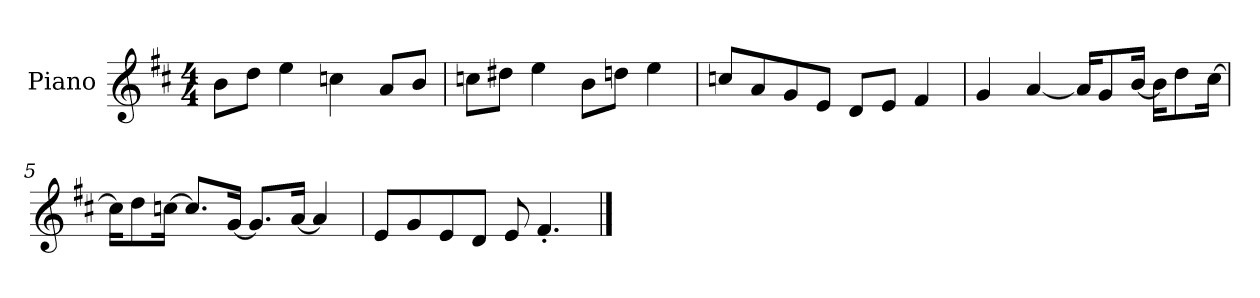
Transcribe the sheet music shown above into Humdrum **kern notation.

**kern
*part1
*staff1
*I"Piano
*I'P-no
*clefG2
*k[f#c#]
*M4/4
*MM90
=1
8b\L
8dd\J
4ee\
4ccn\
8a/L
8b/J
=2
8ccn\L
8dd#X\J
4ee\
8b\L
8ddn\J
4ee\
=3
8ccn/L
8a/
8g/
8e/J
8d/L
8e/J
4f#/
=4
4g/
[4a/
16a/KL]
8g/
[16b/Jk
16b\KL]
8dd\
[16cc#\Jk
!!LO:LB:g=z
=5
16cc#\KL]
8dd\
[16ccn\Jk
8.cc/L]
[16g/Jk
8.g/L]
[16a/Jk
4a/]
=6
8e/L
8g/
8e/
8d/J
8e/
4.f#'/
==
*-
